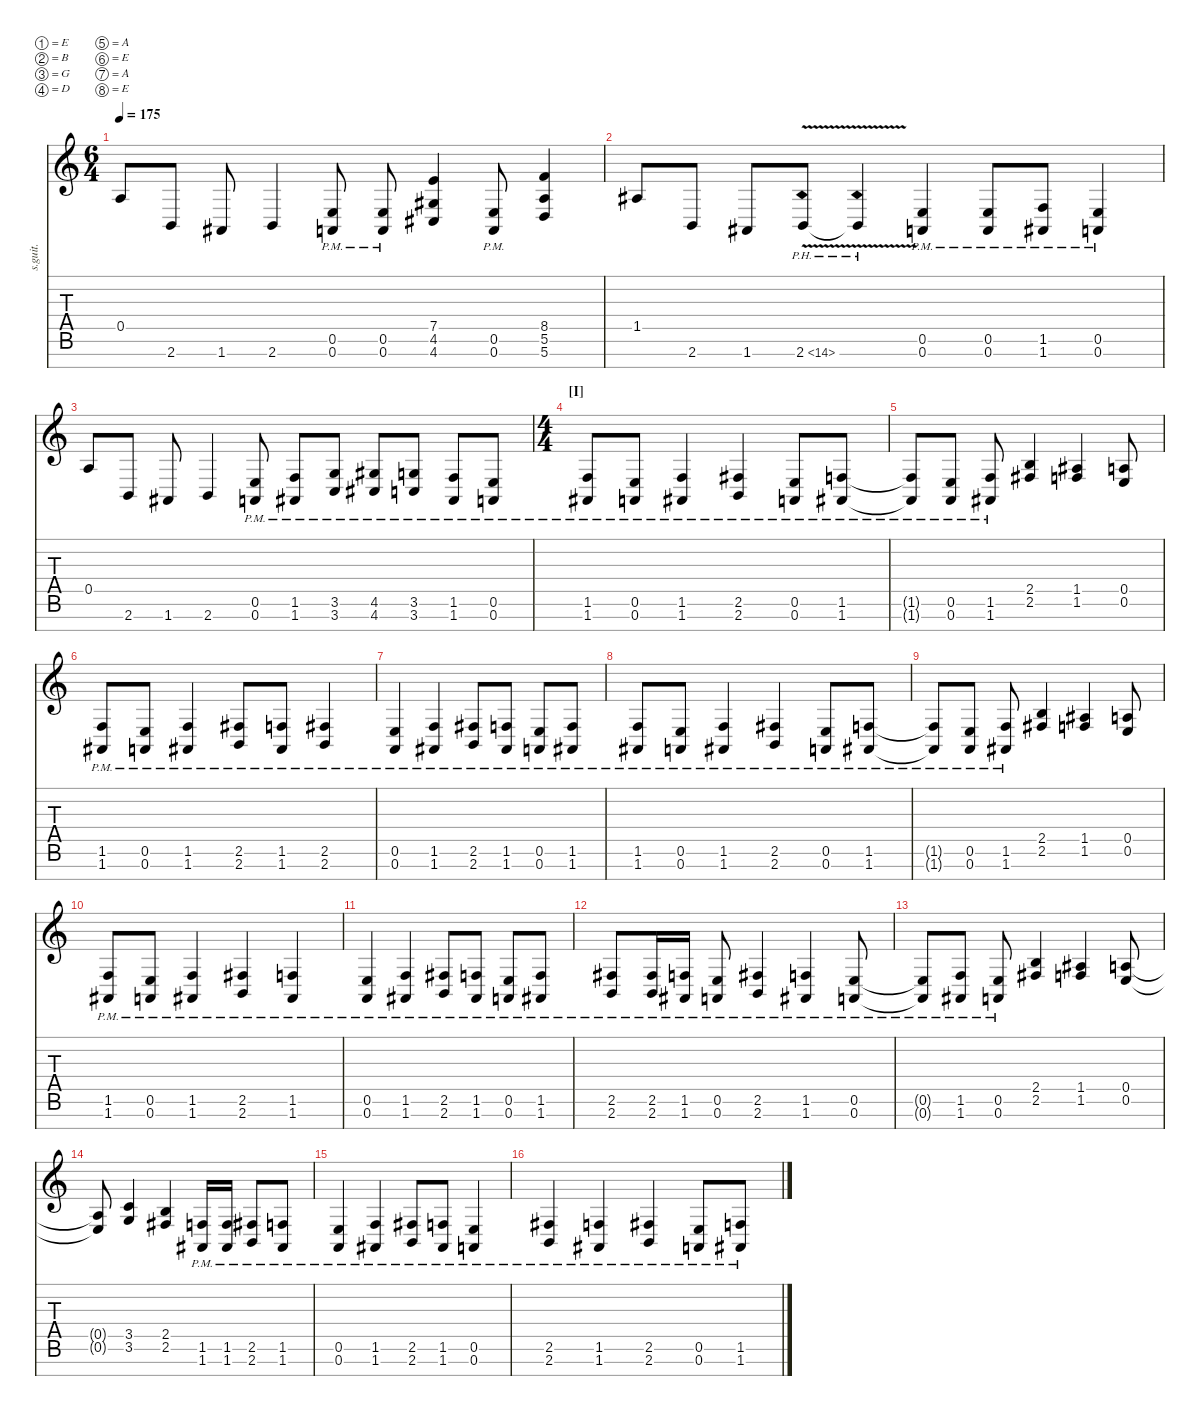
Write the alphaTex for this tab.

\defaultSystemsLayout 4
\hideDynamics
\bracketExtendMode nobrackets
\track ("Rhythm Guitar Left" "s.guit.") {instrument distortionguitar}
\staff {score tabs}
\tuning (E4 B3 G3 D3 A2 E2 A1 E1)
\ts (6 4)
\tempo 175
\clef g2
\ks c
0.5.8{dy ff} 2.7.8 1.7{acc #}.8 2.7.4 (0.6{pm} 0.7{pm}).8 (0.6{pm} 0.7{pm}).8 (7.5 4.6{acc #} 4.7{acc #}).4 (0.6{pm} 0.7{pm}).8 (8.5 5.6 5.7).4 |
1.5{acc #}.8 2.7.8 1.7{acc #}.8 2.7{ph 12 v}.8 2.7{ph 12 v t}.4 (0.6{pm} 0.7{pm}).4 (0.6{pm} 0.7{pm}).8 (1.6{pm} 1.7{pm acc #}).8 (0.6{pm} 0.7{pm}).4 |
0.5.8 2.7.8 1.7{acc #}.8 2.7.4 (0.6{pm} 0.7{pm}).8 (1.6{pm} 1.7{pm acc #}).8 (3.6{pm} 3.7{pm}).8 (4.6{pm acc #} 4.7{pm acc #}).8 (3.6{pm} 3.7{pm}).8 (1.6{pm} 1.7{pm acc #}).8 (0.6{pm} 0.7{pm}).8 |
\ts (4 4)
\beaming (8 2 2 2 2)
\section ("I" "")
(1.6{pm} 1.7{pm acc #}).8 (0.6{pm} 0.7{pm}).8 (1.6{pm} 1.7{pm acc #}).4 (2.6{pm acc #} 2.7{pm}).4 (0.6{pm} 0.7{pm}).8 (1.6{pm} 1.7{pm acc #}).8 |
(1.6{pm t} 1.7{pm t acc #}).8 (0.6{pm} 0.7{pm}).8 (1.6{pm} 1.7{pm acc #}).8 (2.5 2.6{acc #}).4 (1.5{acc #} 1.6).4 (0.5 0.6).8 |
(1.6{pm} 1.7{pm acc #}).8 (0.6{pm} 0.7{pm}).8 (1.6{pm} 1.7{pm acc #}).4 (2.6{pm acc #} 2.7{pm}).8 (1.6{pm} 1.7{pm acc #}).8 (2.6{pm acc #} 2.7{pm}).4 |
(0.6{pm} 0.7{pm}).4 (1.6{pm} 1.7{pm acc #}).4 (2.6{pm acc #} 2.7{pm}).8 (1.6{pm} 1.7{pm acc #}).8 (0.6{pm} 0.7{pm}).8 (1.6{pm} 1.7{pm acc #}).8 |
(1.6{pm} 1.7{pm acc #}).8 (0.6{pm} 0.7{pm}).8 (1.6{pm} 1.7{pm acc #}).4 (2.6{pm acc #} 2.7{pm}).4 (0.6{pm} 0.7{pm}).8 (1.6{pm} 1.7{pm acc #}).8 |
(1.6{pm t} 1.7{pm t acc #}).8 (0.6{pm} 0.7{pm}).8 (1.6{pm} 1.7{pm acc #}).8 (2.5 2.6{acc #}).4 (1.5{acc #} 1.6).4 (0.5 0.6).8 |
(1.6{pm} 1.7{pm acc #}).8 (0.6{pm} 0.7{pm}).8 (1.6{pm} 1.7{pm acc #}).4 (2.6{pm acc #} 2.7{pm}).4 (1.6{pm} 1.7{pm acc #}).4 |
(0.6{pm} 0.7{pm}).4 (1.6{pm} 1.7{pm acc #}).4 (2.6{pm acc #} 2.7{pm}).8 (1.6{pm} 1.7{pm acc #}).8 (0.6{pm} 0.7{pm}).8 (1.6{pm} 1.7{pm acc #}).8 |
(2.6{pm acc #} 2.7{pm}).8 (2.6{pm acc #} 2.7{pm}).16 (1.6{pm} 1.7{pm acc #}).16 (0.6{pm} 0.7{pm}).8 (2.6{pm acc #} 2.7{pm}).4 (1.6{pm} 1.7{pm acc #}).4 (0.6{pm} 0.7{pm}).8 |
(0.6{pm t} 0.7{pm t}).8 (1.6{pm} 1.7{pm acc #}).8 (0.6{pm} 0.7{pm}).8 (2.5 2.6{acc #}).4 (1.5{acc #} 1.6).4 (0.5 0.6).8 |
(0.5{t} 0.6{t}).8 (3.5 3.6).4 (2.5 2.6{acc #}).4 (1.6{pm} 1.7{pm acc #}).16 (1.6{pm} 1.7{pm acc #}).16 (2.6{pm acc #} 2.7{pm}).8 (1.6{pm} 1.7{pm acc #}).8 |
(0.6{pm} 0.7{pm}).4 (1.6{pm} 1.7{pm acc #}).4 (2.6{pm acc #} 2.7{pm}).8 (1.6{pm} 1.7{pm acc #}).8 (0.6{pm} 0.7{pm}).4 |
(2.6{pm acc #} 2.7{pm}).4 (1.6{pm} 1.7{pm acc #}).4 (2.6{pm acc #} 2.7{pm}).4 (0.6{pm} 0.7{pm}).8 (1.6{pm} 1.7{pm acc #}).8
